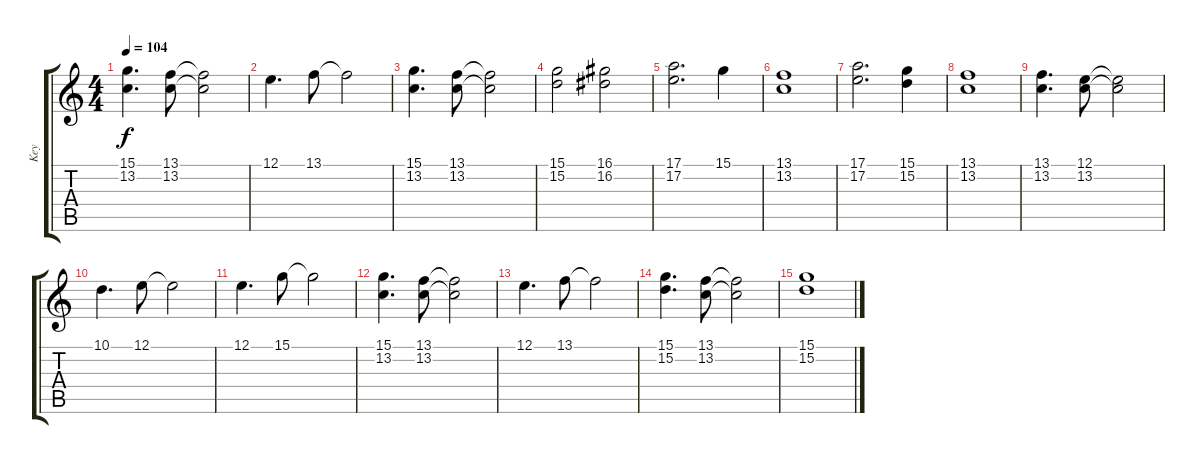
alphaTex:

\track ("Key" "Key") {instrument sitar}
\staff {score tabs}
\tuning (E4 B3 G3 D3 A2 E2) {hide}
\ts (4 4)
\tempo 104
\clef g2
\ks c
(15.1 13.2).4{d dy f} (13.1 13.2).8 (13.1{t} 13.2{t}).2 |
12.1.4{d} 13.1.8 13.1{t}.2 |
(15.1 13.2).4{d} (13.1 13.2).8 (13.1{t} 13.2{t}).2 |
(15.1 15.2).2 (16.1 16.2).2 |
(17.1 17.2).2{d} 15.1.4 |
(13.1 13.2).1 |
(17.1 17.2).2{d} (15.1 15.2).4 |
(13.1 13.2).1 |
(13.1 13.2).4{d} (12.1 13.2).8 (12.1{t} 13.2{t}).2 |
10.1.4{d} 12.1.8 12.1{t}.2 |
12.1.4{d} 15.1.8 15.1{t}.2 |
(15.1 13.2).4{d} (13.1 13.2).8 (13.1{t} 13.2{t}).2 |
12.1.4{d} 13.1.8 13.1{t}.2 |
(15.1 15.2).4{d} (13.1 13.2).8 (13.1{t} 13.2{t}).2 |
(15.1 15.2).1
